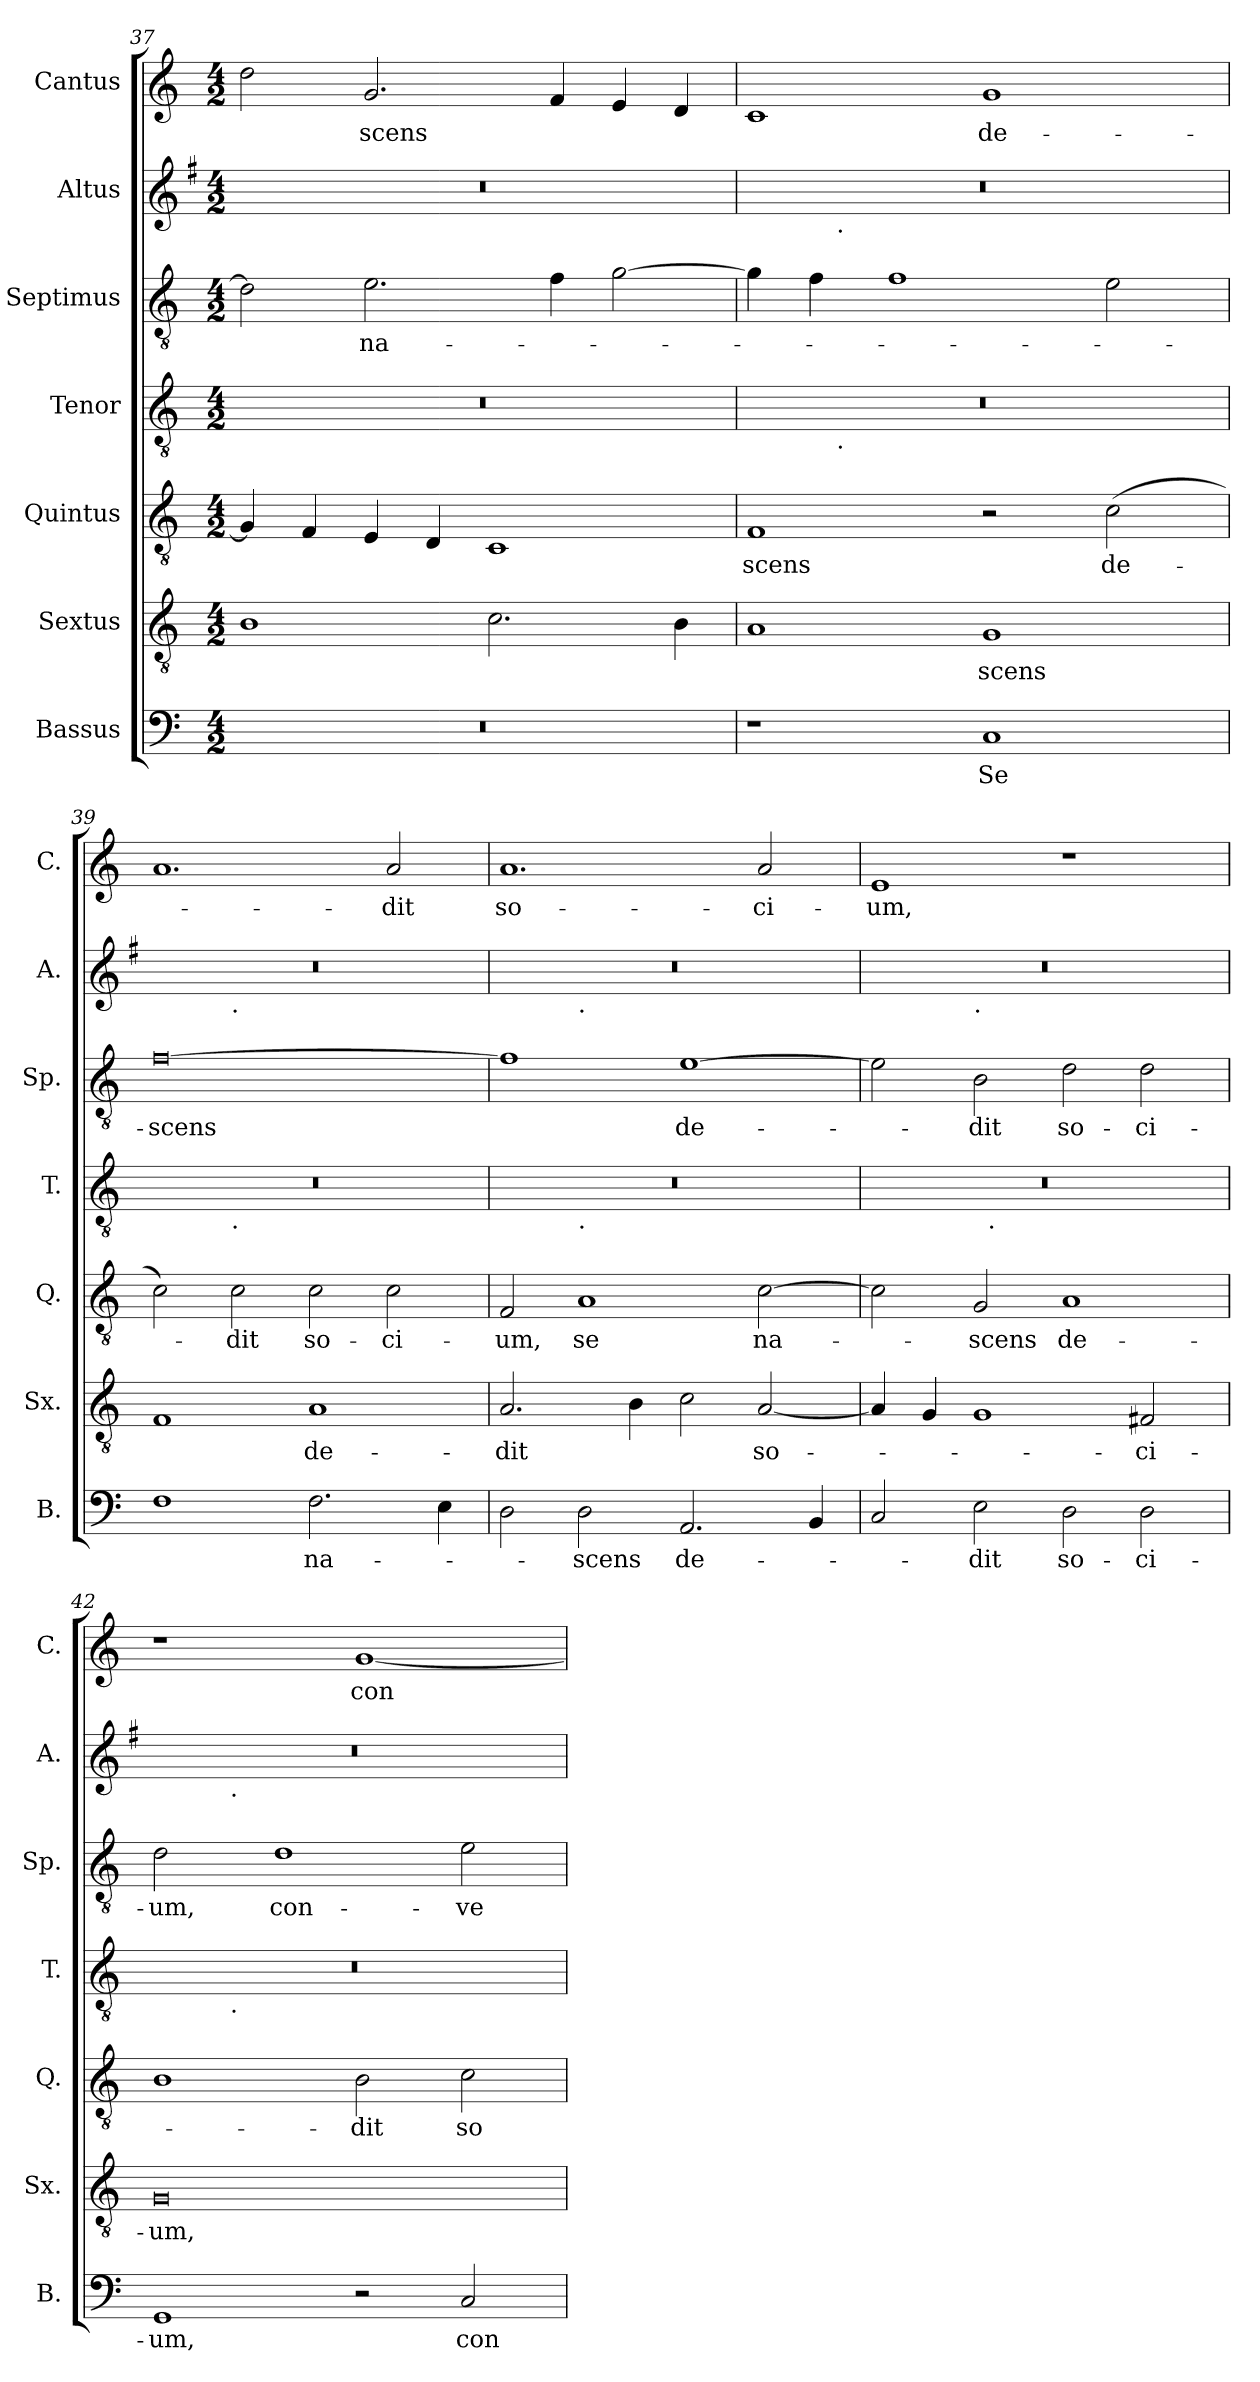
**kern	**text	**kern	**text	**kern	**text	**kern	**kern	**text	**kern	**kern	**text
*part7	*part7	*part6	*part6	*part5	*part5	*part4	*part3	*part3	*part2	*part1	*part1
*staff7	*staff7	*staff6	*staff6	*staff5	*staff5	*staff4	*staff3	*staff3	*staff2	*staff1	*staff1
*I"Bassus	*	*I"Sextus	*	*I"Quintus	*	*I"Tenor	*I"Septimus	*	*I"Altus	*I"Cantus	*
*I'B.	*	*I'Sx.	*	*I'Q.	*	*I'T.	*I'Sp.	*	*I'A.	*I'C.	*
*clefF4	*	*clefGv2	*	*clefGv2	*	*clefGv2	*clefGv2	*	*clefG2	*clefG2	*
*k[]	*	*k[]	*	*k[]	*	*k[]	*k[]	*	*k[f#]	*k[]	*
*M4/2	*	*M4/2	*	*M4/2	*	*M4/2	*M4/2	*	*M4/2	*M4/2	*
=37	=37	=37	=37	=37	=37	=37	=37	=37	=37	=37	=37
0r	.	1B	.	4G/]	.	0r	2d\]	.	0r	2dd\	.
.	.	.	.	4F/	.	.	.	.	.	.	.
.	.	.	.	4E/	.	.	2.e\	na-	.	2.g/	-scens
.	.	.	.	4D/	.	.	.	.	.	.	.
.	.	2.c\	.	1C	.	.	.	.	.	.	.
.	.	.	.	.	.	.	4f\	.	.	4f/	.
.	.	.	.	.	.	.	[2g\	.	.	4e/	.
.	.	4B\	.	.	.	.	.	.	.	4d/	.
=38	=38	=38	=38	=38	=38	=38	=38	=38	=38	=38	=38
*	*	*	*	*	*	*^	*	*	*^	*	*
1r	.	1A	.	1F	-scens	0r	4ryy	4g\]	.	0r	4ryy	1c	.
.	.	.	.	.	.	.	16ryy	4f\	.	.	16ryy	.	.
!	!	!	!	!	!	!	!	!	!	!	!LO:TX:b:t=.	!	!
!	!	!	!	!	!	!	!LO:TX:b:t=.	!	!	!	!	!	!
.	.	.	.	.	.	.	1ryy	.	.	.	1ryy	.	.
.	.	.	.	.	.	.	.	1f	.	.	.	.	.
1C	Se	1G	-scens	2r	.	.	.	.	.	.	.	1g	de-
.	.	.	.	.	.	.	2ryy	.	.	.	2ryy	.	.
.	.	.	.	(>2c\	de-	.	.	2e\	.	.	.	.	.
.	.	.	.	.	.	.	8.ryy	.	.	.	8.ryy	.	.
=39	=39	=39	=39	=39	=39	=39	=39	=39	=39	=39	=39	=39	=39
1F	.	1F	.	2c\)	.	0r	2ryy	[0f	-scens	0r	2ryy	1.a	.
!	!	!	!	!	!	!	!	!	!	!	!LO:TX:b:t=.	!	!
!	!	!	!	!	!	!	!LO:TX:b:t=.	!	!	!	!	!	!
.	.	.	.	2c\	-dit	.	1.ryy	.	.	.	1.ryy	.	.
2.F\	na-	1A	de-	2c\	so-	.	.	.	.	.	.	.	.
.	.	.	.	2c\	-ci-	.	.	.	.	.	.	2a/	-dit
4E\	.	.	.	.	.	.	.	.	.	.	.	.	.
=40	=40	=40	=40	=40	=40	=40	=40	=40	=40	=40	=40	=40	=40
2D\	.	2.A/	-dit	2F/	-um,	0r	2ryy	1f]	.	0r	2ryy	1.a	so-
!	!	!	!	!	!	!	!	!	!	!	!LO:TX:b:t=.	!	!
!	!	!	!	!	!	!	!LO:TX:b:t=.	!	!	!	!	!	!
2D\	-scens	.	.	1A	se	.	1.ryy	.	.	.	1.ryy	.	.
.	.	4B\	.	.	.	.	.	.	.	.	.	.	.
2.AA/	de-	2c\	.	.	.	.	.	[1e	de-	.	.	.	.
.	.	[2A/	so-	[2c\	na-	.	.	.	.	.	.	2a/	-ci-
4BB/	.	.	.	.	.	.	.	.	.	.	.	.	.
=41	=41	=41	=41	=41	=41	=41	=41	=41	=41	=41	=41	=41	=41
2C/	.	4A/]	.	2c\]	.	0r	2ryy	2e\]	.	0r	2ryy	1e	-um,
.	.	4G/	.	.	.	.	.	.	.	.	.	.	.
!	!	!	!	!	!	!	!	!	!	!	!LO:TX:b:t=.	!	!
2E\	-dit	1G	.	2G/	-scens	.	32ryy	2B\	-dit	.	1.ryy	.	.
!	!	!	!	!	!	!	!LO:TX:b:t=.	!	!	!	!	!	!
.	.	.	.	.	.	.	1ryy	.	.	.	.	.	.
2D\	so-	.	.	1A	de-	.	.	2d\	so-	.	.	1r	.
2D\	-ci-	2F#X/	-ci-	.	.	.	.	2d\	-ci-	.	.	.	.
.	.	.	.	.	.	.	4...ryy	.	.	.	.	.	.
=42	=42	=42	=42	=42	=42	=42	=42	=42	=42	=42	=42	=42	=42
1GG	-um,	0G	-um,	1B	.	0r	4ryy	2d\	-um,	0r	4ryy	1r	.
.	.	.	.	.	.	.	16ryy	.	.	.	16ryy	.	.
!	!	!	!	!	!	!	!	!	!	!	!LO:TX:b:t=.	!	!
!	!	!	!	!	!	!	!LO:TX:b:t=.	!	!	!	!	!	!
.	.	.	.	.	.	.	1ryy	.	.	.	1ryy	.	.
.	.	.	.	.	.	.	.	1d	con-	.	.	.	.
2r	.	.	.	2B\	-dit	.	.	.	.	.	.	[1g	con-
.	.	.	.	.	.	.	2ryy	.	.	.	2ryy	.	.
2C/	con-	.	.	2c\	so-	.	.	2e\	-ve-	.	.	.	.
.	.	.	.	.	.	.	8.ryy	.	.	.	8.ryy	.	.
*	*	*	*	*	*	*v	*v	*	*	*v	*v	*	*
=	=	=	=	=	=	=	=	=	=	=	=
*-	*-	*-	*-	*-	*-	*-	*-	*-	*-	*-	*-
